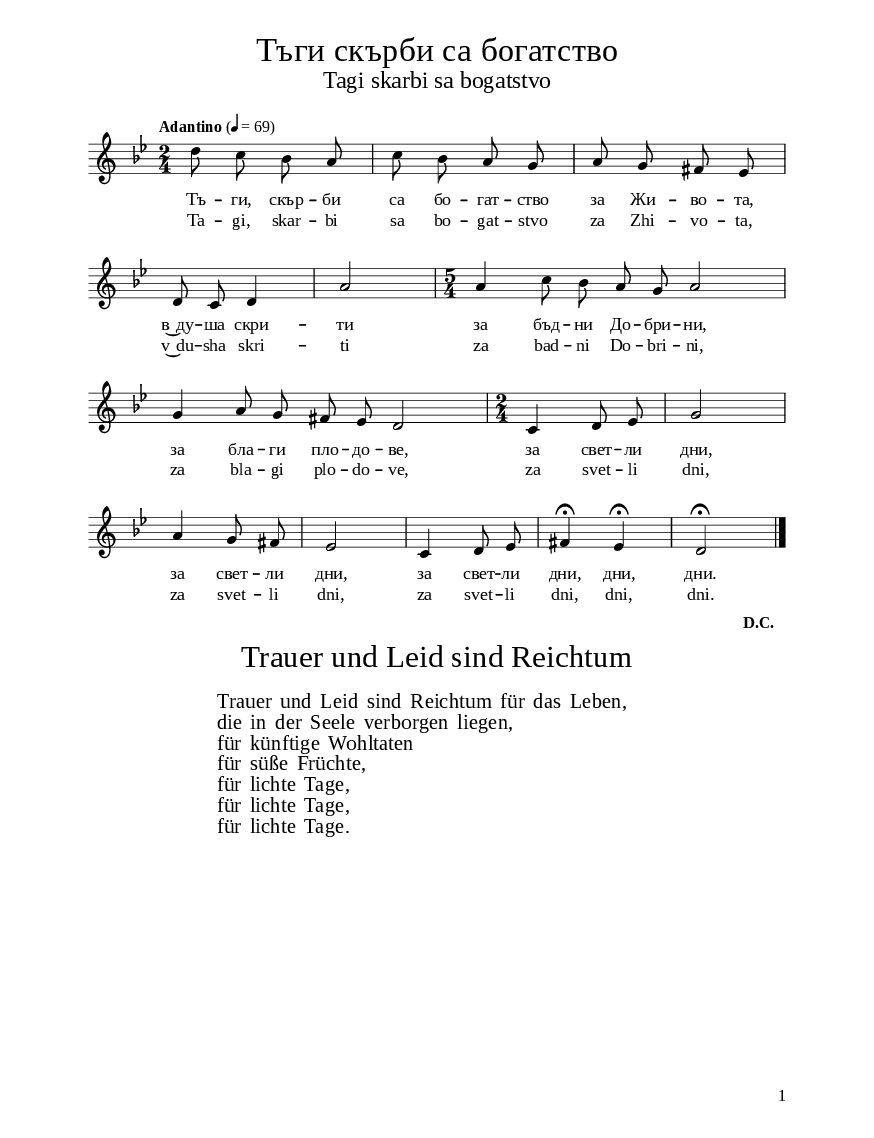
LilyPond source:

\version "2.24.0"

% include paper part and global functions
\include "include/globals.ily"

\bookpart {
  \include "include/bookpart-paper.ily"
  \score {
    \include "include/score-layout.ily"


    \new Voice \absolute  {
      \clef treble
      \key g \minor
      \time 2/4
      \tempoFunc "Adantino" 4 "69"
      \autoBeamOff

      d''8 c'' bes' a' | c''8 bes' a' g' | a'8 g' fis' es' \break

      d' c' d'4 | a'2|  \time 5/4 a'4 c''8 bes'8 a' g' a'2 | \break

      g'4  a'8 g' fis'8 es' d'2 | \time 2/4 c'4 d'8 es'8| g'2 | \break

      a'4 g'8 fis' | es'2 |  c'4 d'8 es'8 | fis'4 \fermata  es'4 \fermata  | d'2 \fermata  \bar "|."
    }

    \addlyrics {
      Тъ -- ги, скър -- би са бо  --  гат -- ство
      за Жи -- во -- та, в~ду -- ша скри -- ти
      за бъд -- ни До -- бри -- ни,
      за бла -- ги пло -- до -- ве,
      за свет -- ли дни,
      за свет -- ли дни,
      за свет -- ли дни,
      дни, дни.
    }

    \addlyrics {
      Ta -- gi, skar -- bi sa bo  --  gat -- stvo
      za Zhi -- vo -- ta, v~du -- sha skri -- ti
      za bad -- ni Do -- bri -- ni,
      za bla -- gi plo -- do -- ve,
      za svet -- li dni,
      za svet -- li dni,
      za svet -- li dni,
      dni, dni.
    }


    \header {
      title = \titleFunc "Тъги скърби са богатство" "Tagi skarbi sa bogatstvo"
    }

    \midi{}

  } % score

  \markup \dc-one "D.C."
  

  % include foreign translation(s) of the song

  \version "2.24.1"

\markup \fill-line { \fontsize #deTitleFontSize "Trauer und Leid sind Reichtum" }
\markup \null
\markup \null
\markup \fontsize #deCoupletFontSize {
  \hspace #10
  \override #`(baseline-skip . ,deCoupletBaselineSkip)

  \column {
    
     \line {   "   " Trauer und Leid sind Reichtum für das Leben, } 

\line {   "   " die in der Seele verborgen liegen, } 

\line {   "   " für künftige Wohltaten  } 

\line {   "   " für süße Früchte, } 

\line {   "   " für lichte Tage,  } 
 
\line {   "   " für lichte Tage,  } 
\line {   "   " für lichte Tage.  } 
 
      
       
    }
    
    
}


} % bookpart
